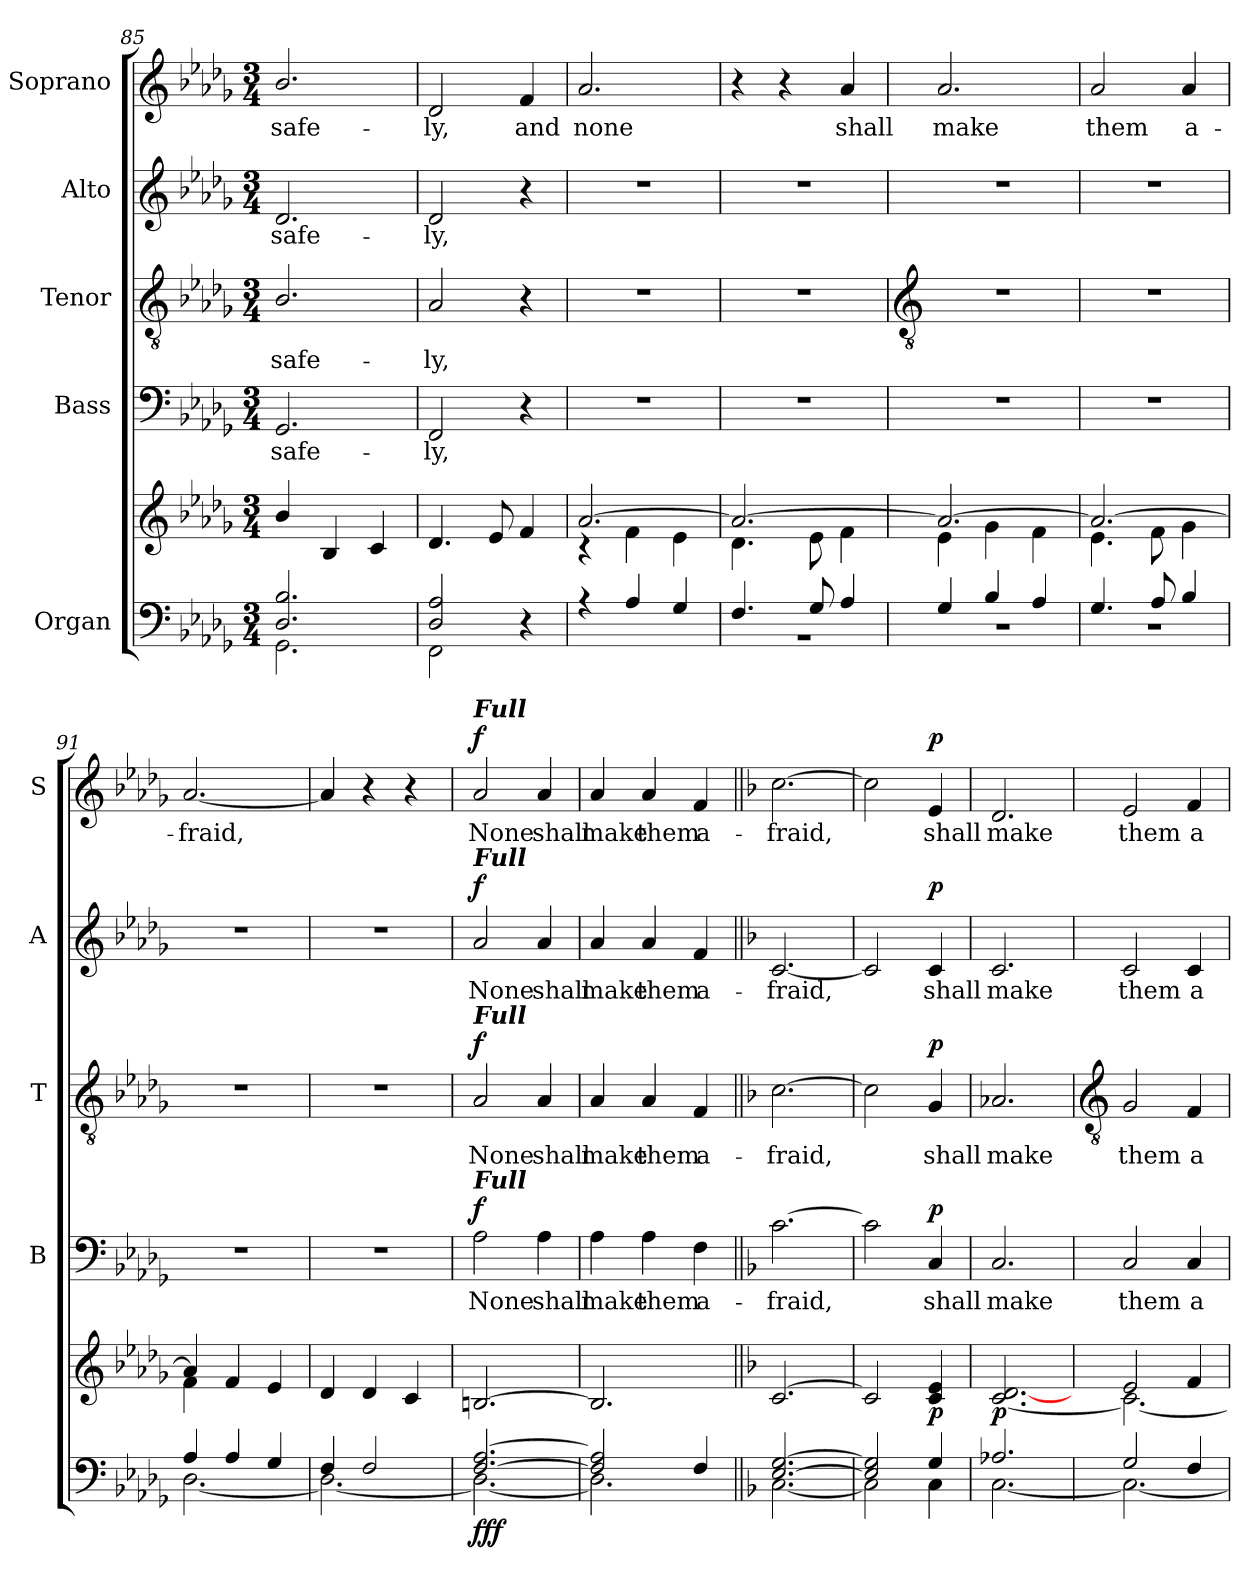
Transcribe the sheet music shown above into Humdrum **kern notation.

**kern	**kern	**dynam	**kern	**text	**dynam	**kern	**text	**dynam	**kern	**text	**dynam	**kern	**text	**dynam
*part5	*part5	*part5	*part4	*part4	*part4	*part3	*part3	*part3	*part2	*part2	*part2	*part1	*part1	*part1
*staff6	*staff5	*staff5/6	*staff4	*staff4	*staff4	*staff3	*staff3	*staff3	*staff2	*staff2	*staff2	*staff1	*staff1	*staff1
*I"Organ	*	*	*I"Bass	*	*	*I"Tenor	*	*	*I"Alto	*	*	*I"Soprano	*	*
*	*	*	*I'B	*	*	*I'T	*	*	*I'A	*	*	*I'S	*	*
*clefF4	*clefG2	*	*clefF4	*	*	*clefGv2	*	*	*clefG2	*	*	*clefG2	*	*
*k[b-e-a-d-g-]	*k[b-e-a-d-g-]	*	*k[b-e-a-d-g-]	*	*	*k[b-e-a-d-g-]	*	*	*k[b-e-a-d-g-]	*	*	*k[b-e-a-d-g-]	*	*
*D-:	*D-:	*	*D-:	*	*	*D-:	*	*	*D-:	*	*	*D-:	*	*
*M3/4	*M3/4	*	*M3/4	*	*	*M3/4	*	*	*M3/4	*	*	*M3/4	*	*
=85	=85	=85	=85	=85	=85	=85	=85	=85	=85	=85	=85	=85	=85	=85
*^	*^	*	*	*	*	*	*	*	*	*	*	*	*	*
!	!	!	!	!	!	!LO:LY:b	!	!	!LO:LY:b	!	!	!LO:LY:b	!	!	!LO:LY:b	!
2.D-/ 2.B-/	2.GG-\	4b-/	2.ryy	.	2.GG-/	safe-	.	2.B-/	safe-	.	2.d-/	safe-	.	2.b-/	safe-	.
.	.	4B-/	.	.	.	.	.	.	.	.	.	.	.	.	.	.
.	.	4c/	.	.	.	.	.	.	.	.	.	.	.	.	.	.
=86	=86	=86	=86	=86	=86	=86	=86	=86	=86	=86	=86	=86	=86	=86	=86	=86
!	!	!	!	!	!	!LO:LY:b	!	!	!LO:LY:b	!	!	!LO:LY:b	!	!	!LO:LY:b	!
2D-/ 2A-/	2FF\	4.d-/	2.ryy	.	2FF	-ly,	.	2A-	-ly,	.	2d-	-ly,	.	2d-	-ly,	.
.	.	8e-/	.	.	.	.	.	.	.	.	.	.	.	.	.	.
!	!	!	!	!	!	!	!	!	!	!	!	!	!	!	!LO:LY:b	!
4ryy	4r	4f/	.	.	4r	.	.	4r	.	.	4r	.	.	4f	and	.
=87	=87	=87	=87	=87	=87	=87	=87	=87	=87	=87	=87	=87	=87	=87	=87	=87
!	!	!	!	!	!LO:N:vis=1	!	!	!LO:N:vis=1	!	!	!LO:N:vis=1	!	!	!	!LO:LY:b	!
4r	2.ryy	[2.a-/	4r	.	2.r	.	.	2.r	.	.	2.r	.	.	2.a-	none	.
4A-/	.	.	4f\	.	.	.	.	.	.	.	.	.	.	.	.	.
4G-/	.	.	4e-\	.	.	.	.	.	.	.	.	.	.	.	.	.
=88	=88	=88	=88	=88	=88	=88	=88	=88	=88	=88	=88	=88	=88	=88	=88	=88
!	!LO:N:vis=1	!	!	!	!LO:N:vis=1	!	!	!LO:N:vis=1	!	!	!LO:N:vis=1	!	!	!	!	!
4.F/	2.r	2.a-/_	4.d-\	.	2.r	.	.	2.r	.	.	2.r	.	.	4r	.	.
.	.	.	.	.	.	.	.	.	.	.	.	.	.	4r	.	.
8G-/	.	.	8e-\	.	.	.	.	.	.	.	.	.	.	.	.	.
!	!	!	!	!	!	!	!	!	!	!	!	!	!	!	!LO:LY:b	!
4A-/	.	.	4f\	.	.	.	.	.	.	.	.	.	.	4a-	shall	.
!!LO:LB:g=z
=89	=89	=89	=89	=89	=89	=89	=89	=89	=89	=89	=89	=89	=89	=89	=89	=89
*	*	*	*	*	*	*	*	*clefGv2	*	*	*	*	*	*	*	*
!	!LO:N:vis=1	!	!	!	!LO:N:vis=1	!	!	!LO:N:vis=1	!	!	!LO:N:vis=1	!	!	!	!LO:LY:b	!
4G-/	2.r	2.a-/_	4e-\	.	2.r	.	.	2.r	.	.	2.r	.	.	2.a-	make	.
4B-/	.	.	4g-\	.	.	.	.	.	.	.	.	.	.	.	.	.
4A-/	.	.	4f\	.	.	.	.	.	.	.	.	.	.	.	.	.
=90	=90	=90	=90	=90	=90	=90	=90	=90	=90	=90	=90	=90	=90	=90	=90	=90
!	!LO:N:vis=1	!	!	!	!LO:N:vis=1	!	!	!LO:N:vis=1	!	!	!LO:N:vis=1	!	!	!	!LO:LY:b	!
4.G-/	2.r	2.a-/_	4.e-\	.	2.r	.	.	2.r	.	.	2.r	.	.	2a-	them	.
8A-/	.	.	8f\	.	.	.	.	.	.	.	.	.	.	.	.	.
!	!	!	!	!	!	!	!	!	!	!	!	!	!	!	!LO:LY:b	!
4B-/	.	.	4g-\	.	.	.	.	.	.	.	.	.	.	4a-	a-	.
=91	=91	=91	=91	=91	=91	=91	=91	=91	=91	=91	=91	=91	=91	=91	=91	=91
!	!	!	!	!	!LO:N:vis=1	!	!	!LO:N:vis=1	!	!	!LO:N:vis=1	!	!	!	!LO:LY:b	!
4A-/	[2.D-\	4a-/]	4f\	.	2.r	.	.	2.r	.	.	2.r	.	.	[2.a-	-fraid,	.
4A-/	.	4f/	2ryy	.	.	.	.	.	.	.	.	.	.	.	.	.
4G-/	.	4e-/	.	.	.	.	.	.	.	.	.	.	.	.	.	.
=92	=92	=92	=92	=92	=92	=92	=92	=92	=92	=92	=92	=92	=92	=92	=92	=92
!	!	!	!	!LO:HP:b	!LO:N:vis=1	!	!	!LO:N:vis=1	!	!	!LO:N:vis=1	!	!	!	!	!
4F/	2.D-\_	4d-/	2.ryy	<	2.r	.	.	2.r	.	.	2.r	.	.	4a-]	.	.
2F/	.	4d-/	.	.	.	.	.	.	.	.	.	.	.	4r	.	.
.	.	4c/	.	.	.	.	.	.	.	.	.	.	.	4r	.	.
*v	*v	*	*	*	*	*	*	*	*	*	*	*	*	*	*	*
*	*v	*v	*	*	*	*	*	*	*	*	*	*	*	*	*
.	.	[	.	.	.	.	.	.	.	.	.	.	.	.
=93	=93	=93	=93	=93	=93	=93	=93	=93	=93	=93	=93	=93	=93	=93
*^	*^	*	*	*	*	*	*	*	*	*	*	*	*	*
!	!	!	!	!	!	!	!	!	!	!	!	!	!	!LO:TX:a:Bi:t=Full	!	!
!	!	!	!	!	!	!	!	!	!	!	!LO:TX:a:Bi:t=Full	!	!	!	!	!
!	!	!	!	!	!	!	!	!LO:TX:a:Bi:t=Full	!	!	!	!	!	!	!	!
!	!	!	!	!	!LO:TX:a:Bi:t=Full	!	!	!	!	!	!	!	!	!	!	!
!	!	!	!	!LO:DY:b=2	!	!LO:LY:b	!	!	!LO:LY:b	!	!	!LO:LY:b	!	!	!LO:LY:b	!
!	!	!	!	!LO:DY:n=1:b=2	!	!	!	!	!	!	!	!	!	!	!	!
!	!	!	!	!LO:DY:n=2:b	!	!	!LO:DY:b	!	!	!LO:DY:b	!	!	!LO:DY:b	!	!	!LO:DY:b
[2.F/ [2.A-/	2.D-\_	[2.Bn/	2.ryy	f f f	2A-	None	f	2A-	None	f	2a-	None	f	2a-	None	f
!	!	!	!	!	!	!LO:LY:b	!	!	!LO:LY:b	!	!	!LO:LY:b	!	!	!LO:LY:b	!
.	.	.	.	.	4A-	shall	.	4A-	shall	.	4a-	shall	.	4a-	shall	.
=94	=94	=94	=94	=94	=94	=94	=94	=94	=94	=94	=94	=94	=94	=94	=94	=94
!	!	!	!	!	!	!LO:LY:b	!	!	!LO:LY:b	!	!	!LO:LY:b	!	!	!LO:LY:b	!
2F/] 2A-/]	2.D-\]	2.B/]	2.ryy	.	4A-	make	.	4A-	make	.	4a-	make	.	4a-	make	.
!	!	!	!	!	!	!LO:LY:b	!	!	!LO:LY:b	!	!	!LO:LY:b	!	!	!LO:LY:b	!
.	.	.	.	.	4A-	them	.	4A-	them	.	4a-	them	.	4a-	them	.
!	!	!	!	!	!	!LO:LY:b	!	!	!LO:LY:b	!	!	!LO:LY:b	!	!	!LO:LY:b	!
4F/	.	.	.	.	4F	a-	.	4F	a-	.	4f	a-	.	4f	a-	.
=95||	=95||	=95||	=95||	=95||	=95||	=95||	=95||	=95||	=95||	=95||	=95||	=95||	=95||	=95||	=95||	=95||
*k[b-]	*	*k[b-]	*	*	*k[b-]	*	*	*k[b-]	*	*	*k[b-]	*	*	*k[b-]	*	*
*F:	*	*F:	*	*	*F:	*	*	*F:	*	*	*F:	*	*	*F:	*	*
!	!	!	!	!	!	!LO:LY:b	!	!	!LO:LY:b	!	!	!LO:LY:b	!	!	!LO:LY:b	!
[2.E/ [2.G/	[2.C\	[2.c/	2.ryy	.	[2.c	-fraid,	.	[2.c	-fraid,	.	[2.c	-fraid,	.	[2.cc	-fraid,	.
=96	=96	=96	=96	=96	=96	=96	=96	=96	=96	=96	=96	=96	=96	=96	=96	=96
2E/] 2G/]	2C\]	2c/]	2.ryy	.	2c]	.	.	2c]	.	.	2c]	.	.	2cc]	.	.
!	!	!	!	!LO:DY:b	!	!LO:LY:b	!LO:DY:b	!	!LO:LY:b	!LO:DY:b	!	!LO:LY:b	!LO:DY:b	!	!LO:LY:b	!LO:DY:b
4G/	4C\	4c/ 4e/	.	p	4C	shall	p	4G	shall	p	4c	shall	p	4e	shall	p
=97	=97	=97	=97	=97	=97	=97	=97	=97	=97	=97	=97	=97	=97	=97	=97	=97
!	!	!	!	!LO:DY:b	!	!LO:LY:b	!	!	!LO:LY:b	!	!	!LO:LY:b	!	!	!LO:LY:b	!
2.A-X/	[2.C\	2.ryy	[2.c/ [2.d/	p	2.C	make	.	2.A-X	make	.	2.c	make	.	2.d	make	.
!!LO:LB:g=z
=98	=98	=98	=98	=98	=98	=98	=98	=98	=98	=98	=98	=98	=98	=98	=98	=98
*	*	*	*	*	*	*	*	*clefGv2	*	*	*	*	*	*	*	*
!	!	!	!	!	!	!LO:LY:b	!	!	!LO:LY:b	!	!	!LO:LY:b	!	!	!LO:LY:b	!
2G/	2.C\_	2e/	2.c\_	.	2C	them	.	2G	them	.	2c	them	.	2e	them	.
!	!	!	!	!	!	!LO:LY:b	!	!	!LO:LY:b	!	!	!LO:LY:b	!	!	!LO:LY:b	!
4F/	.	4f/	.	.	4C	a-	.	4F	a-	.	4c	a-	.	4f	a-	.
*v	*v	*	*	*	*	*	*	*	*	*	*	*	*	*	*	*
*	*v	*v	*	*	*	*	*	*	*	*	*	*	*	*	*
=	=	=	=	=	=	=	=	=	=	=	=	=	=	=
*-	*-	*-	*-	*-	*-	*-	*-	*-	*-	*-	*-	*-	*-	*-
